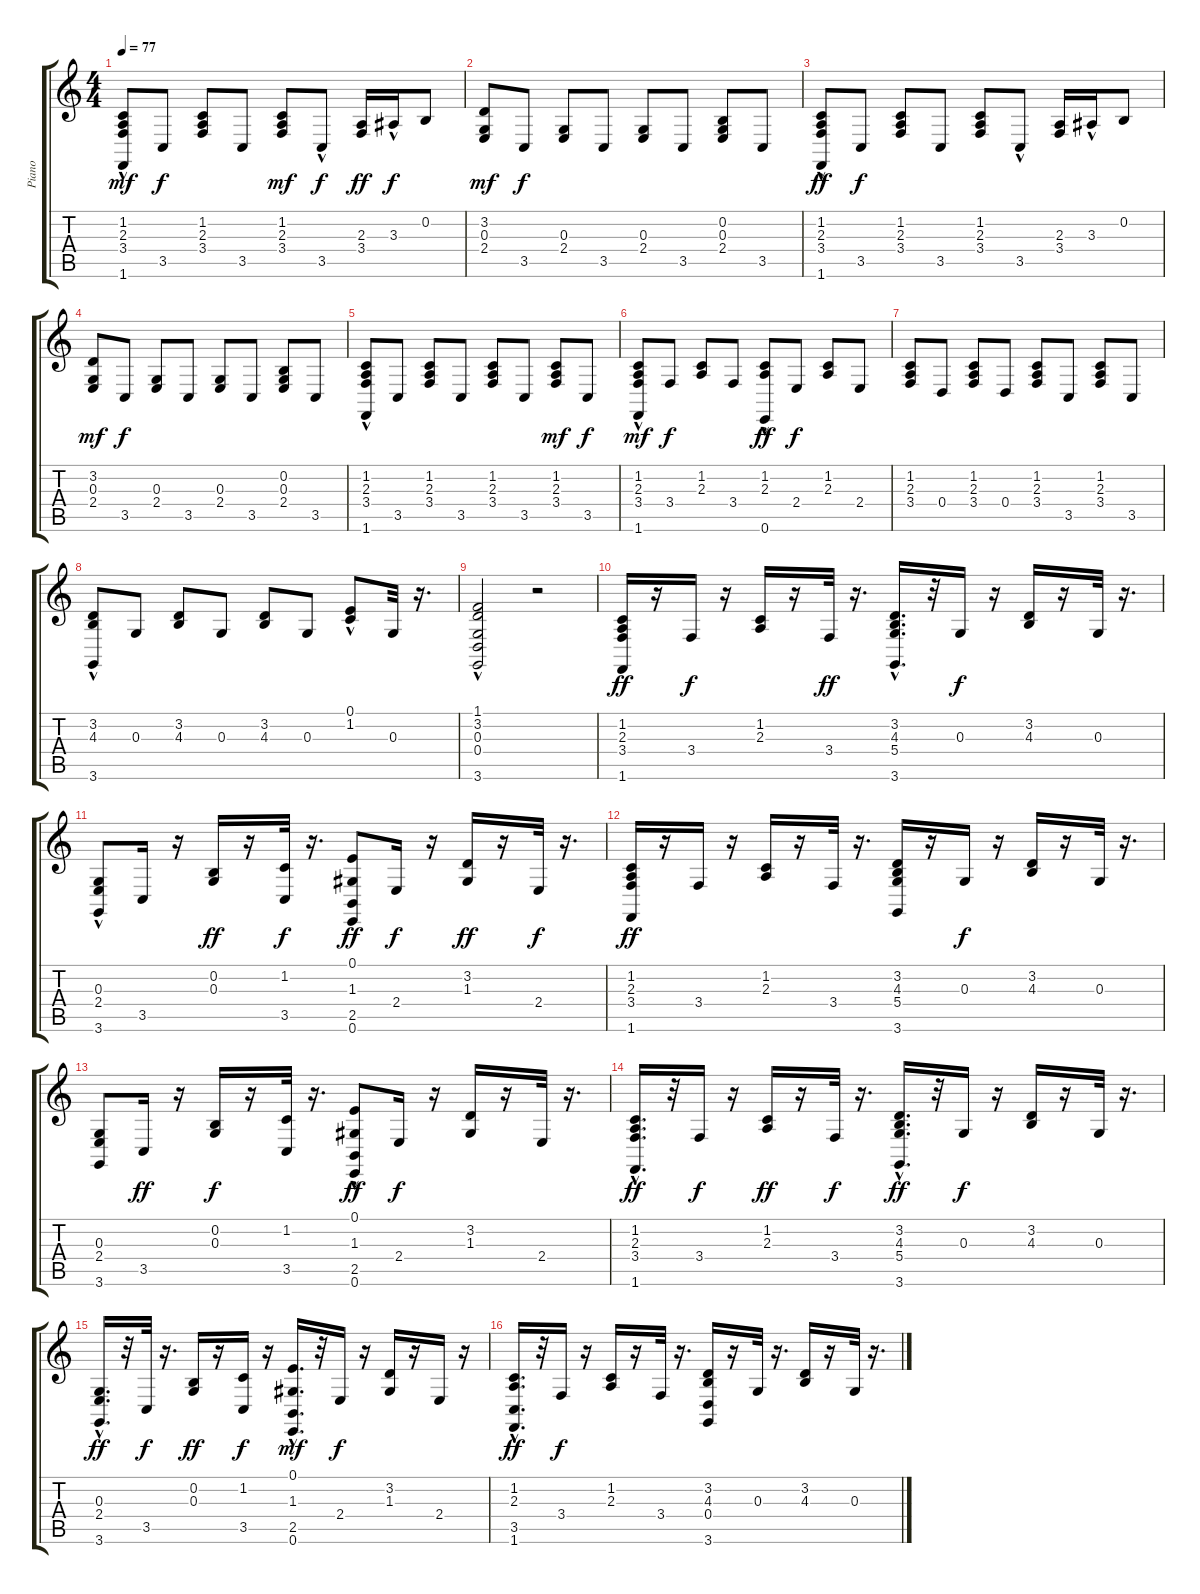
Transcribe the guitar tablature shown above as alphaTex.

\track ("Piano" "Piano") {instrument englishhorn}
\staff {score tabs}
\tuning (E4 B3 G3 D3 A2 E2) {hide}
\ts (4 4)
\tempo 77
\clef g2
\ks c
(1.2 2.3 3.4 1.6{hac}).8{dy mf} 3.5.8{dy f} (1.2 2.3 3.4).8 3.5.8 (1.2 2.3 3.4).8{dy mf} 3.5{hac}.8{dy f} (2.3 3.4).16{dy ff} 3.3{hac}.16{dy f} 0.2.8 |
(3.2 0.3 2.4).8{dy mf} 3.5.8{dy f} (0.3 2.4).8 3.5.8 (0.3 2.4).8 3.5.8 (0.2 0.3 2.4).8 3.5.8 |
(1.2 2.3 3.4 1.6{hac}).8{dy ff} 3.5.8{dy f} (1.2 2.3 3.4).8 3.5.8 (1.2 2.3 3.4).8 3.5{hac}.8 (2.3 3.4).16 3.3{hac}.16 0.2.8 |
(3.2 0.3 2.4).8{dy mf} 3.5.8{dy f} (0.3 2.4).8 3.5.8 (0.3 2.4).8 3.5.8 (0.2 0.3 2.4).8 3.5.8 |
(1.2 2.3 3.4 1.6{hac}).8 3.5.8 (1.2 2.3 3.4).8 3.5.8 (1.2 2.3 3.4).8 3.5.8 (1.2 2.3 3.4).8{dy mf} 3.5.8{dy f} |
(1.2{hac} 2.3{hac} 3.4 1.6{hac}).8{dy mf} 3.4.8{dy f} (1.2 2.3).8 3.4.8 (1.2 2.3 0.6{hac}).8{dy ff} 2.4.8{dy f} (1.2 2.3).8 2.4.8 |
(1.2 2.3 3.4).8 0.4.8 (1.2 2.3 3.4).8 0.4.8 (1.2 2.3 3.4).8 3.5.8 (1.2 2.3 3.4).8 3.5.8 |
(3.2 4.3 3.6{hac}).8 0.3.8 (3.2 4.3).8 0.3.8 (3.2 4.3).8 0.3.8 (0.1{hac} 1.2).8 0.3.32 r.16{d} |
(1.1 3.2 0.3 0.4{hac} 3.6).2 r.2 |
(1.2 2.3 3.4 1.6).16{dy ff} r.16 3.4.16{dy f} r.16 (1.2 2.3).16 r.16 3.4.32{dy ff} r.16{d} (3.2 4.3 5.4{hac} 3.6{hac}).16{d} r.32 0.3.16{dy f} r.16 (3.2 4.3).16 r.16 0.3.32 r.16{d} |
(0.3{hac} 2.4 3.6).8 3.5.16 r.16 (0.2 0.3).16{dy ff} r.16 (1.2 3.5).32{dy f} r.16{d} (0.1 1.3 2.5 0.6).8{dy ff} 2.4.16{dy f} r.16 (3.2 1.3).16{dy ff} r.16 2.4.32{dy f} r.16{d} |
(1.2 2.3 3.4 1.6).16{dy ff} r.16 3.4.16 r.16 (1.2 2.3).16 r.16 3.4.32 r.16{d} (3.2 4.3 5.4 3.6).16 r.16 0.3.16{dy f} r.16 (3.2 4.3).16 r.16 0.3.32 r.16{d} |
(0.3 2.4 3.6).8 3.5.16{dy ff} r.16 (0.2 0.3).16{dy f} r.16 (1.2 3.5).32 r.16{d} (0.1 1.3{hac} 2.5{hac} 0.6{hac}).8{dy ff} 2.4.16{dy f} r.16 (3.2 1.3).16 r.16 2.4.32 r.16{d} |
(1.2 2.3 3.4 1.6{hac}).16{d dy ff} r.32 3.4.16{dy f} r.16 (1.2 2.3).16{dy ff} r.16 3.4.32{dy f} r.16{d} (3.2 4.3 5.4{hac} 3.6{hac}).16{d dy ff} r.32 0.3.16{dy f} r.16 (3.2 4.3).16 r.16 0.3.32 r.16{d} |
(0.3 2.4 3.6{hac}).16{d dy ff} r.32 3.5.32{dy f} r.16{d} (0.2 0.3).16{dy ff} r.16 (1.2 3.5).16{dy f} r.16 (0.1 1.3{hac} 2.5{hac} 0.6{hac}).16{d dy mf} r.32 2.4.16{dy f} r.16 (3.2 1.3).16 r.16 2.4.16 r.16 |
(1.2 2.3 3.5{hac} 1.6).16{d dy ff} r.32 3.4.16{dy f} r.16 (1.2 2.3).16 r.16 3.4.32 r.16{d} (3.2 4.3 0.4 3.6).16 r.16 0.3.32 r.16{d} (3.2 4.3).16 r.16 0.3.32 r.16{d}
